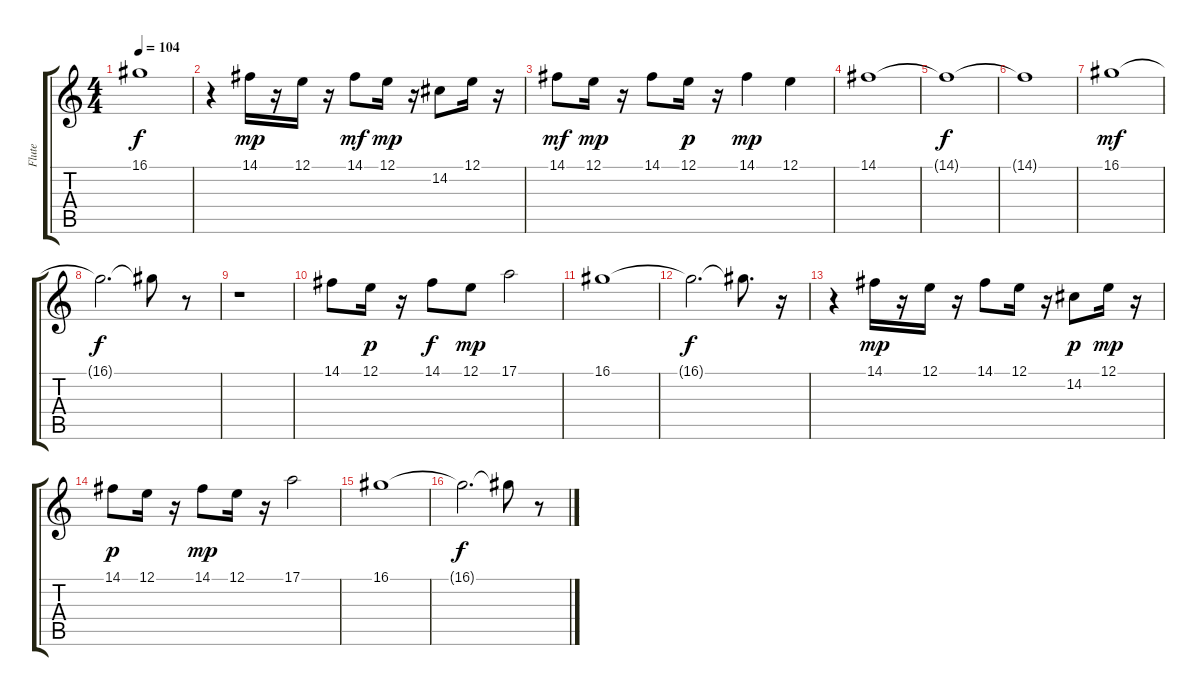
\track ("Flute" "Flute") {instrument shakuhachi}
\staff {score tabs}
\tuning (E4 B3 G3 D3 A2 E2) {hide}
\ts (4 4)
\tempo 104
\clef g2
\ks c
16.1{t}.1{dy f} |
r.4 14.1.16{dy mp} r.16 12.1.16 r.16 14.1.8{dy mf} 12.1.16{dy mp} r.16 14.2.8 12.1.16 r.16 |
14.1.8{dy mf} 12.1.16{dy mp} r.16 14.1.8 12.1.16{dy p} r.16 14.1.4{dy mp} 12.1.4 |
14.1.1 |
14.1{t}.1{dy f} |
14.1{t}.1 |
16.1.1{dy mf} |
16.1{t}.2{d dy f} 16.1{t}.8 r.8 |
r.1 |
14.1.8 12.1.16{dy p} r.16 14.1.8{dy f} 12.1.8{dy mp} 17.1.2 |
16.1.1 |
16.1{t}.2{d dy f} 16.1{t}.8{d} r.16 |
r.4 14.1.16{dy mp} r.16 12.1.16 r.16 14.1.8 12.1.16 r.16 14.2.8{dy p} 12.1.16{dy mp} r.16 |
14.1.8{dy p} 12.1.16 r.16 14.1.8{dy mp} 12.1.16 r.16 17.1.2 |
16.1.1 |
16.1{t}.2{d dy f} 16.1{t}.8 r.8
